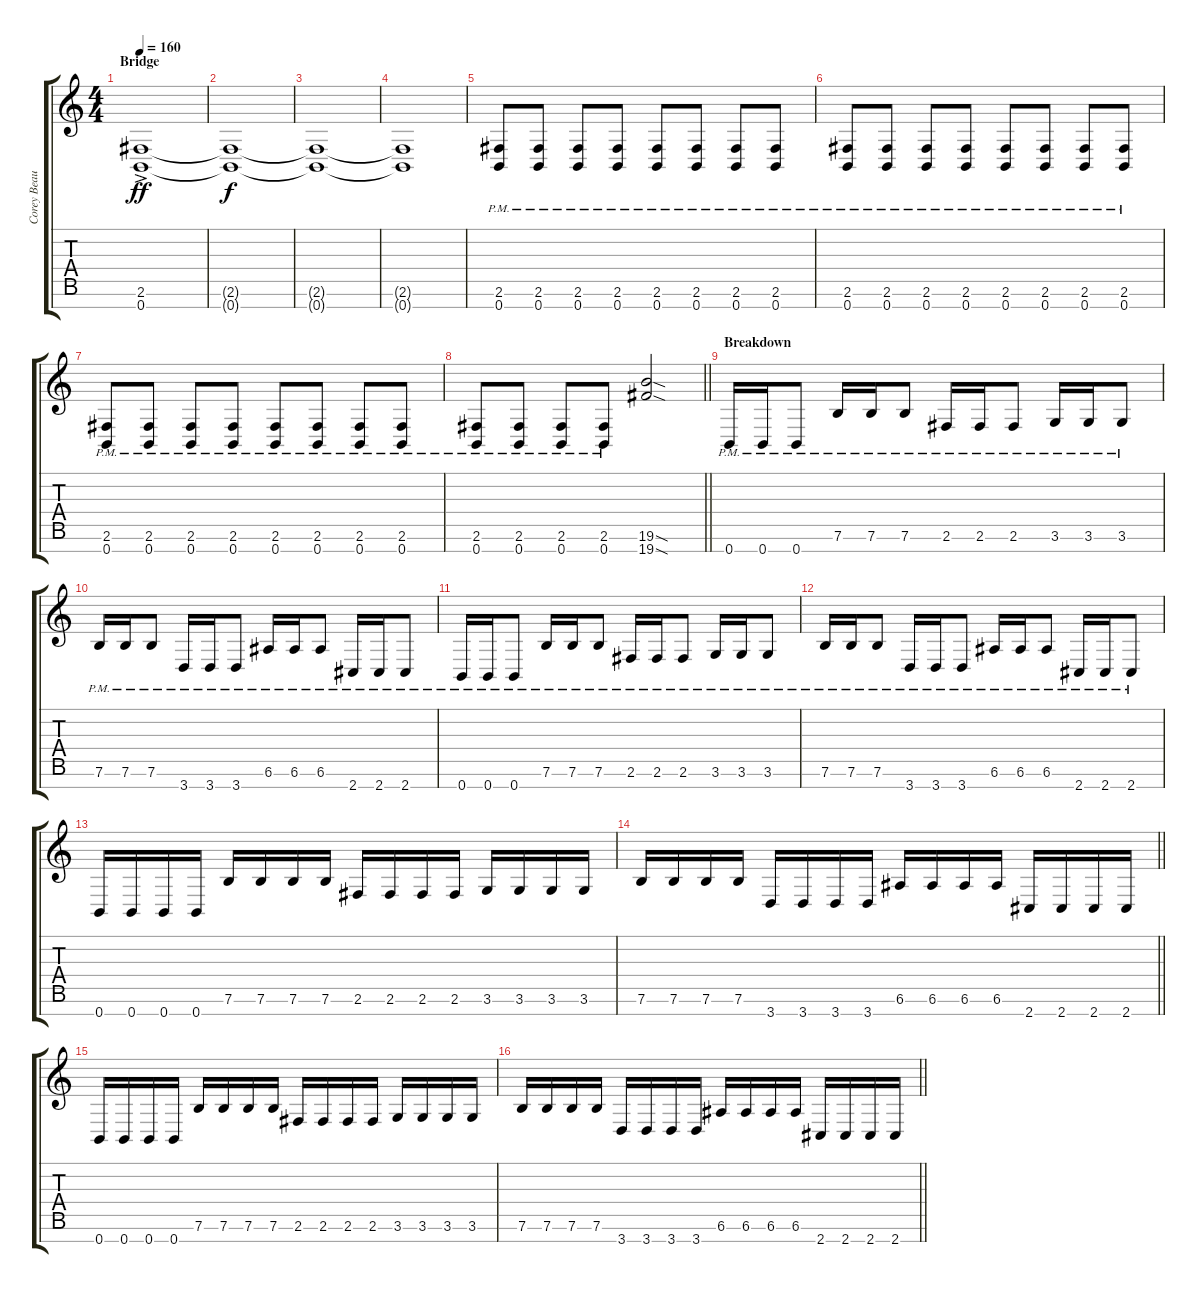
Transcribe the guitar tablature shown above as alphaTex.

\track ("Corey Beaulieu" "Corey Beau") {instrument distortionguitar}
\staff {score tabs}
\tuning (E4 B3 G3 D3 A2 E2 B1) {hide}
\ts (4 4)
\section ("" "Bridge")
\tempo 160
\clef g2
\ks c
(2.6{ac} 0.7{ac}).1{dy ff} |
(2.6{t} 0.7{t}).1{dy f} |
(2.6{t} 0.7{t}).1 |
(2.6{t} 0.7{t}).1 |
(2.6{pm} 0.7{pm}).8 (2.6{pm} 0.7{pm}).8 (2.6{pm} 0.7{pm}).8 (2.6{pm} 0.7{pm}).8 (2.6{pm} 0.7{pm}).8 (2.6{pm} 0.7{pm}).8 (2.6{pm} 0.7{pm}).8 (2.6{pm} 0.7{pm}).8 |
(2.6{pm} 0.7{pm}).8 (2.6{pm} 0.7{pm}).8 (2.6{pm} 0.7{pm}).8 (2.6{pm} 0.7{pm}).8 (2.6{pm} 0.7{pm}).8 (2.6{pm} 0.7{pm}).8 (2.6{pm} 0.7{pm}).8 (2.6{pm} 0.7{pm}).8 |
(2.6{pm} 0.7{pm}).8 (2.6{pm} 0.7{pm}).8 (2.6{pm} 0.7{pm}).8 (2.6{pm} 0.7{pm}).8 (2.6{pm} 0.7{pm}).8 (2.6{pm} 0.7{pm}).8 (2.6{pm} 0.7{pm}).8 (2.6{pm} 0.7{pm}).8 |
\barLineRight lightlight
(2.6{pm} 0.7{pm}).8 (2.6{pm} 0.7{pm}).8 (2.6{pm} 0.7{pm}).8 (2.6{pm} 0.7{pm}).8 (19.6{sod} 19.7{sod}).2 |
\section ("" "Breakdown")
0.7{pm}.16 0.7{pm}.16 0.7{pm}.8 7.6{pm}.16 7.6{pm}.16 7.6{pm}.8 2.6{pm}.16 2.6{pm}.16 2.6{pm}.8 3.6{pm}.16 3.6{pm}.16 3.6{pm}.8 |
7.6{pm}.16 7.6{pm}.16 7.6{pm}.8 3.7{pm}.16 3.7{pm}.16 3.7{pm}.8 6.6{pm}.16 6.6{pm}.16 6.6{pm}.8 2.7{pm}.16 2.7{pm}.16 2.7{pm}.8 |
0.7{pm}.16 0.7{pm}.16 0.7{pm}.8 7.6{pm}.16 7.6{pm}.16 7.6{pm}.8 2.6{pm}.16 2.6{pm}.16 2.6{pm}.8 3.6{pm}.16 3.6{pm}.16 3.6{pm}.8 |
7.6{pm}.16 7.6{pm}.16 7.6{pm}.8 3.7{pm}.16 3.7{pm}.16 3.7{pm}.8 6.6{pm}.16 6.6{pm}.16 6.6{pm}.8 2.7{pm}.16 2.7{pm}.16 2.7{pm}.8 |
0.7.16 0.7.16 0.7.16 0.7.16 7.6.16 7.6.16 7.6.16 7.6.16 2.6.16 2.6.16 2.6.16 2.6.16 3.6.16 3.6.16 3.6.16 3.6.16 |
\barLineRight lightlight
7.6.16 7.6.16 7.6.16 7.6.16 3.7.16 3.7.16 3.7.16 3.7.16 6.6.16 6.6.16 6.6.16 6.6.16 2.7.16 2.7.16 2.7.16 2.7.16 |
0.7.16 0.7.16 0.7.16 0.7.16 7.6.16 7.6.16 7.6.16 7.6.16 2.6.16 2.6.16 2.6.16 2.6.16 3.6.16 3.6.16 3.6.16 3.6.16 |
\barLineRight lightlight
7.6.16 7.6.16 7.6.16 7.6.16 3.7.16 3.7.16 3.7.16 3.7.16 6.6.16 6.6.16 6.6.16 6.6.16 2.7.16 2.7.16 2.7.16 2.7.16
